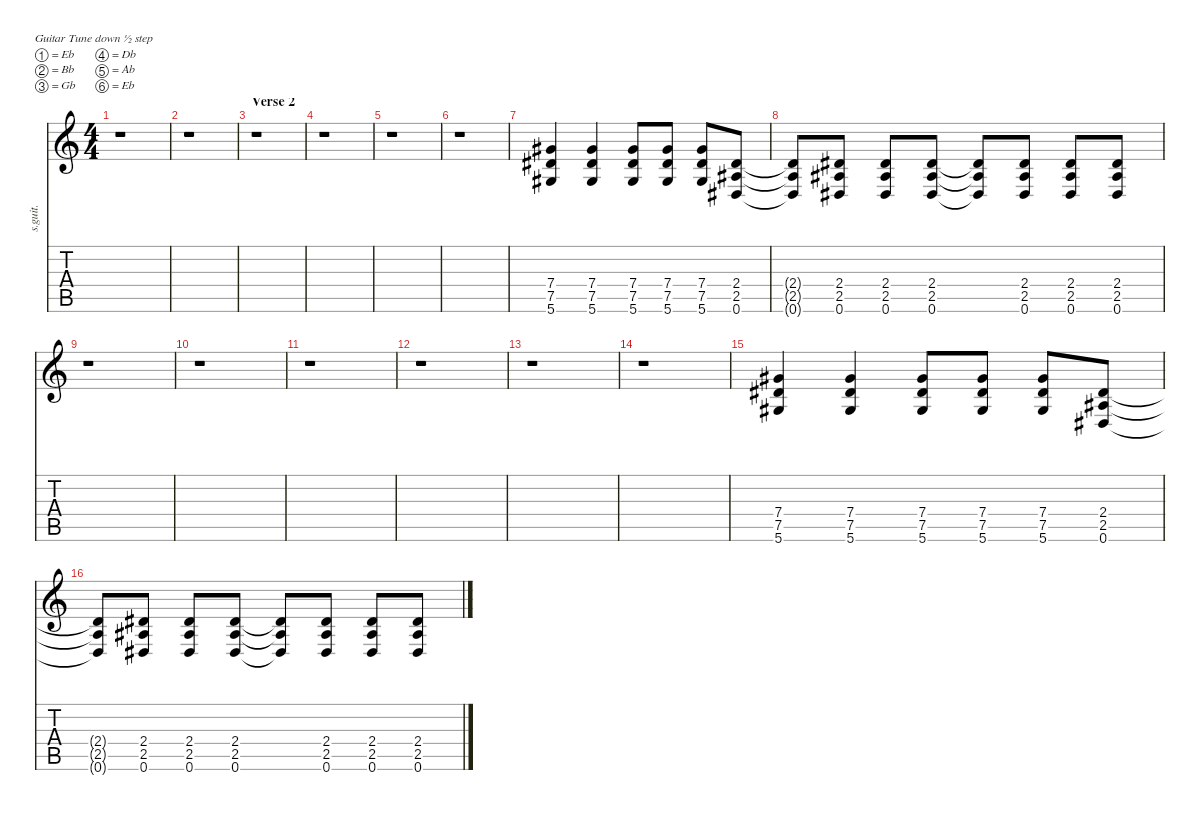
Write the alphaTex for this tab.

\defaultSystemsLayout 4
\hideDynamics
\bracketExtendMode nobrackets
\track ("Billie Joe Armstrong - Extra" "s.guit.") {instrument distortionguitar}
\staff {score tabs}
\tuning (Eb4 Bb3 Gb3 Db3 Ab2 Eb2)
\ts (4 4)
\tempo (175 hide)
\clef g2
\ks c
r.1{dy f} |
r.1 |
\section ("" "Verse 2")
r.1 |
r.1 |
r.1 |
r.1 |
(7.4{acc #} 7.5{acc #} 5.6{acc #}).4{lyrics (0 "") lyrics (1 "") lyrics (2 "") lyrics (3 "") lyrics (4 "")} (7.4{acc #} 7.5{acc #} 5.6{acc #}).4{lyrics (0 "") lyrics (1 "") lyrics (2 "") lyrics (3 "") lyrics (4 "")} (7.4{acc #} 7.5{acc #} 5.6{acc #}).8{lyrics (0 "") lyrics (1 "") lyrics (2 "") lyrics (3 "") lyrics (4 "")} (7.4{acc #} 7.5{acc #} 5.6{acc #}).8{lyrics (0 "") lyrics (1 "") lyrics (2 "") lyrics (3 "") lyrics (4 "")} (7.4{acc #} 7.5{acc #} 5.6{acc #}).8{lyrics (0 "") lyrics (1 "") lyrics (2 "") lyrics (3 "") lyrics (4 "")} (2.4{acc #} 2.5{acc #} 0.6{acc #}).8{lyrics (0 "") lyrics (1 "") lyrics (2 "") lyrics (3 "") lyrics (4 "")} |
(2.4{t acc #} 2.5{t acc #} 0.6{t acc #}).8{lyrics (0 "") lyrics (1 "") lyrics (2 "") lyrics (3 "") lyrics (4 "")} (2.4{acc #} 2.5{acc #} 0.6{acc #}).8{lyrics (0 "") lyrics (1 "") lyrics (2 "") lyrics (3 "") lyrics (4 "")} (2.4{acc #} 2.5{acc #} 0.6{acc #}).8{lyrics (0 "") lyrics (1 "") lyrics (2 "") lyrics (3 "") lyrics (4 "")} (2.4{acc #} 2.5{acc #} 0.6{acc #}).8{lyrics (0 "") lyrics (1 "") lyrics (2 "") lyrics (3 "") lyrics (4 "")} (2.4{t acc #} 2.5{t acc #} 0.6{t acc #}).8{lyrics (0 "") lyrics (1 "") lyrics (2 "") lyrics (3 "") lyrics (4 "")} (2.4{acc #} 2.5{acc #} 0.6{acc #}).8{lyrics (0 "") lyrics (1 "") lyrics (2 "") lyrics (3 "") lyrics (4 "")} (2.4{acc #} 2.5{acc #} 0.6{acc #}).8{lyrics (0 "") lyrics (1 "") lyrics (2 "") lyrics (3 "") lyrics (4 "")} (2.4{acc #} 2.5{acc #} 0.6{acc #}).8{lyrics (0 "") lyrics (1 "") lyrics (2 "") lyrics (3 "") lyrics (4 "")} |
r.1 |
r.1 |
r.1 |
r.1 |
r.1 |
r.1 |
(7.4{acc #} 7.5{acc #} 5.6{acc #}).4{lyrics (0 "") lyrics (1 "") lyrics (2 "") lyrics (3 "") lyrics (4 "")} (7.4{acc #} 7.5{acc #} 5.6{acc #}).4{lyrics (0 "") lyrics (1 "") lyrics (2 "") lyrics (3 "") lyrics (4 "")} (7.4{acc #} 7.5{acc #} 5.6{acc #}).8{lyrics (0 "") lyrics (1 "") lyrics (2 "") lyrics (3 "") lyrics (4 "")} (7.4{acc #} 7.5{acc #} 5.6{acc #}).8{lyrics (0 "") lyrics (1 "") lyrics (2 "") lyrics (3 "") lyrics (4 "")} (7.4{acc #} 7.5{acc #} 5.6{acc #}).8{lyrics (0 "") lyrics (1 "") lyrics (2 "") lyrics (3 "") lyrics (4 "")} (2.4{acc #} 2.5{acc #} 0.6{acc #}).8{lyrics (0 "") lyrics (1 "") lyrics (2 "") lyrics (3 "") lyrics (4 "")} |
(2.4{t acc #} 2.5{t acc #} 0.6{t acc #}).8{lyrics (0 "") lyrics (1 "") lyrics (2 "") lyrics (3 "") lyrics (4 "")} (2.4{acc #} 2.5{acc #} 0.6{acc #}).8{lyrics (0 "") lyrics (1 "") lyrics (2 "") lyrics (3 "") lyrics (4 "")} (2.4{acc #} 2.5{acc #} 0.6{acc #}).8{lyrics (0 "") lyrics (1 "") lyrics (2 "") lyrics (3 "") lyrics (4 "")} (2.4{acc #} 2.5{acc #} 0.6{acc #}).8{lyrics (0 "") lyrics (1 "") lyrics (2 "") lyrics (3 "") lyrics (4 "")} (2.4{t acc #} 2.5{t acc #} 0.6{t acc #}).8{lyrics (0 "") lyrics (1 "") lyrics (2 "") lyrics (3 "") lyrics (4 "")} (2.4{acc #} 2.5{acc #} 0.6{acc #}).8{lyrics (0 "") lyrics (1 "") lyrics (2 "") lyrics (3 "") lyrics (4 "")} (2.4{acc #} 2.5{acc #} 0.6{acc #}).8{lyrics (0 "") lyrics (1 "") lyrics (2 "") lyrics (3 "") lyrics (4 "")} (2.4{acc #} 2.5{acc #} 0.6{acc #}).8{lyrics (0 "") lyrics (1 "") lyrics (2 "") lyrics (3 "") lyrics (4 "")}
